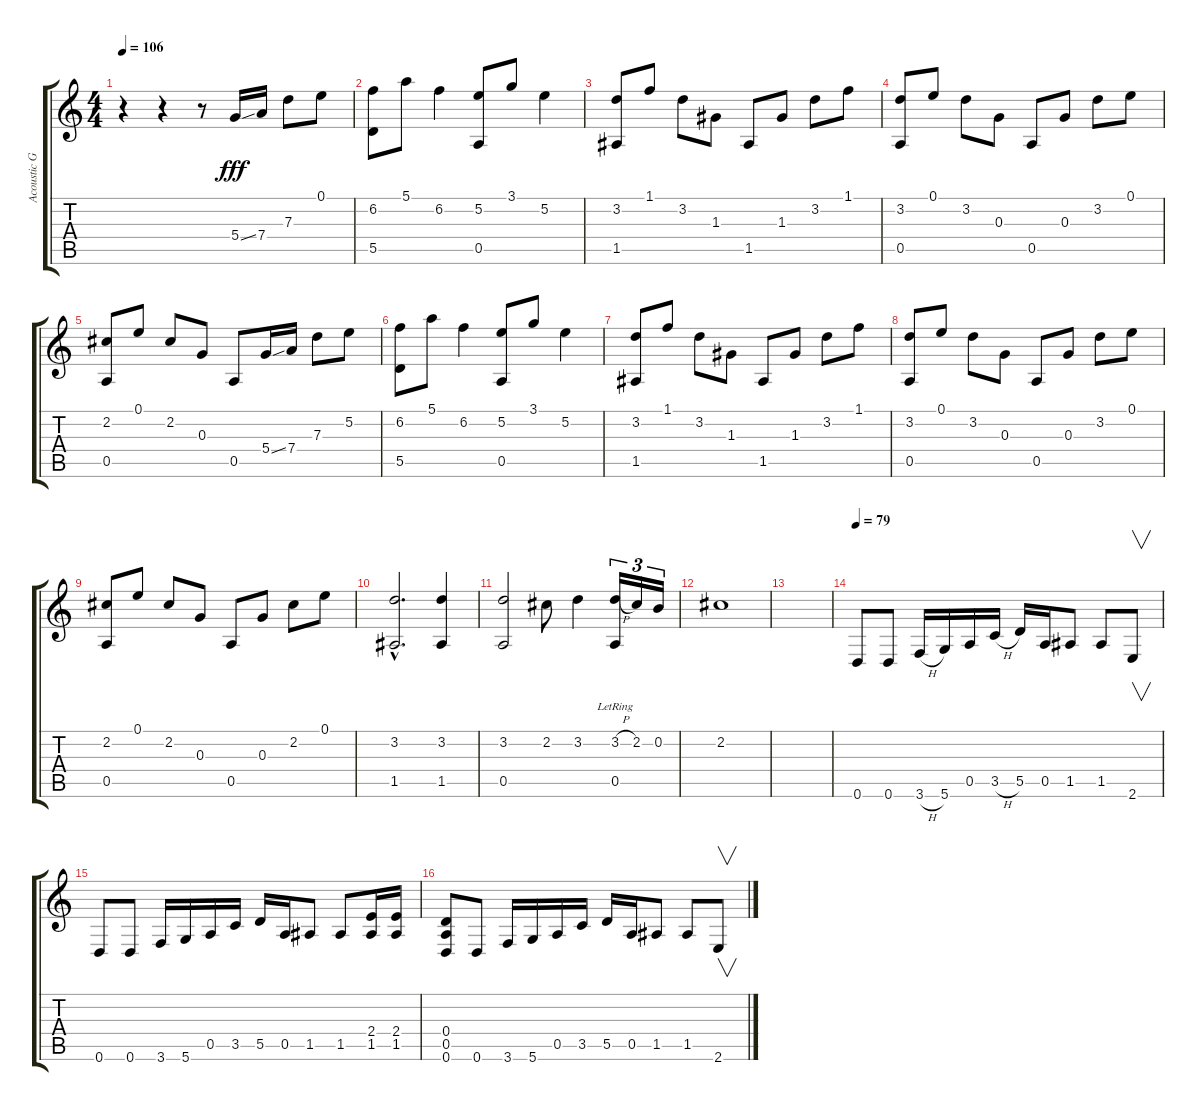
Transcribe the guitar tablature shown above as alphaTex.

\track ("Acoustic Guitar" "Acoustic G") {instrument acousticguitarnylon}
\staff {score tabs}
\tuning (E4 B3 G3 D3 A2 D2) {hide}
\ts (4 4)
\tempo 106
\clef g2
\ks c
r.4{dy fff instrument acousticguitarnylon} r.4 r.8 5.4{ss}.16 7.4.16 7.3.8 0.1.8 |
(6.2 5.5).8 5.1.8 6.2.4 (5.2 0.5).8 3.1.8 5.2.4 |
(3.2 1.5).8 1.1.8 3.2.8 1.3.8 1.5.8 1.3.8 3.2.8 1.1.8 |
(3.2 0.5).8 0.1.8 3.2.8 0.3.8 0.5.8 0.3.8 3.2.8 0.1.8 |
(2.2 0.5).8 0.1.8 2.2.8 0.3.8 0.5.8 5.4{ss}.16 7.4.16 7.3.8 5.2.8 |
(6.2 5.5).8 5.1.8 6.2.4 (5.2 0.5).8 3.1.8 5.2.4 |
(3.2 1.5).8 1.1.8 3.2.8 1.3.8 1.5.8 1.3.8 3.2.8 1.1.8 |
(3.2 0.5).8 0.1.8 3.2.8 0.3.8 0.5.8 0.3.8 3.2.8 0.1.8 |
(2.2 0.5).8 0.1.8 2.2.8 0.3.8 0.5.8 0.3.8 2.2.8 0.1.8 |
(3.2{hac} 1.5{hac}).2{d} (3.2 1.5).4 |
(3.2 0.5).2 2.2.8 3.2.4 (3.2{h} 0.5{lr}).16{tu (3 2)} 2.2.16{tu (3 2)} 0.2.16{tu (3 2)} |
2.2.1 |
|
\tempo 79
0.6.8 0.6.8 3.6{h}.16 5.6.16 0.5.16 3.5{h}.16 5.5.16 0.5.16 1.5.8 1.5.8 2.6.8{v} |
0.6.8 0.6.8 3.6.16 5.6.16 0.5.16 3.5.16 5.5.16 0.5.16 1.5.8 1.5.8 (2.4 1.5).16 (2.4 1.5).16 |
(0.4 0.5 0.6).8 0.6.8 3.6.16 5.6.16 0.5.16 3.5.16 5.5.16 0.5.16 1.5.8 1.5.8 2.6.8{v}
